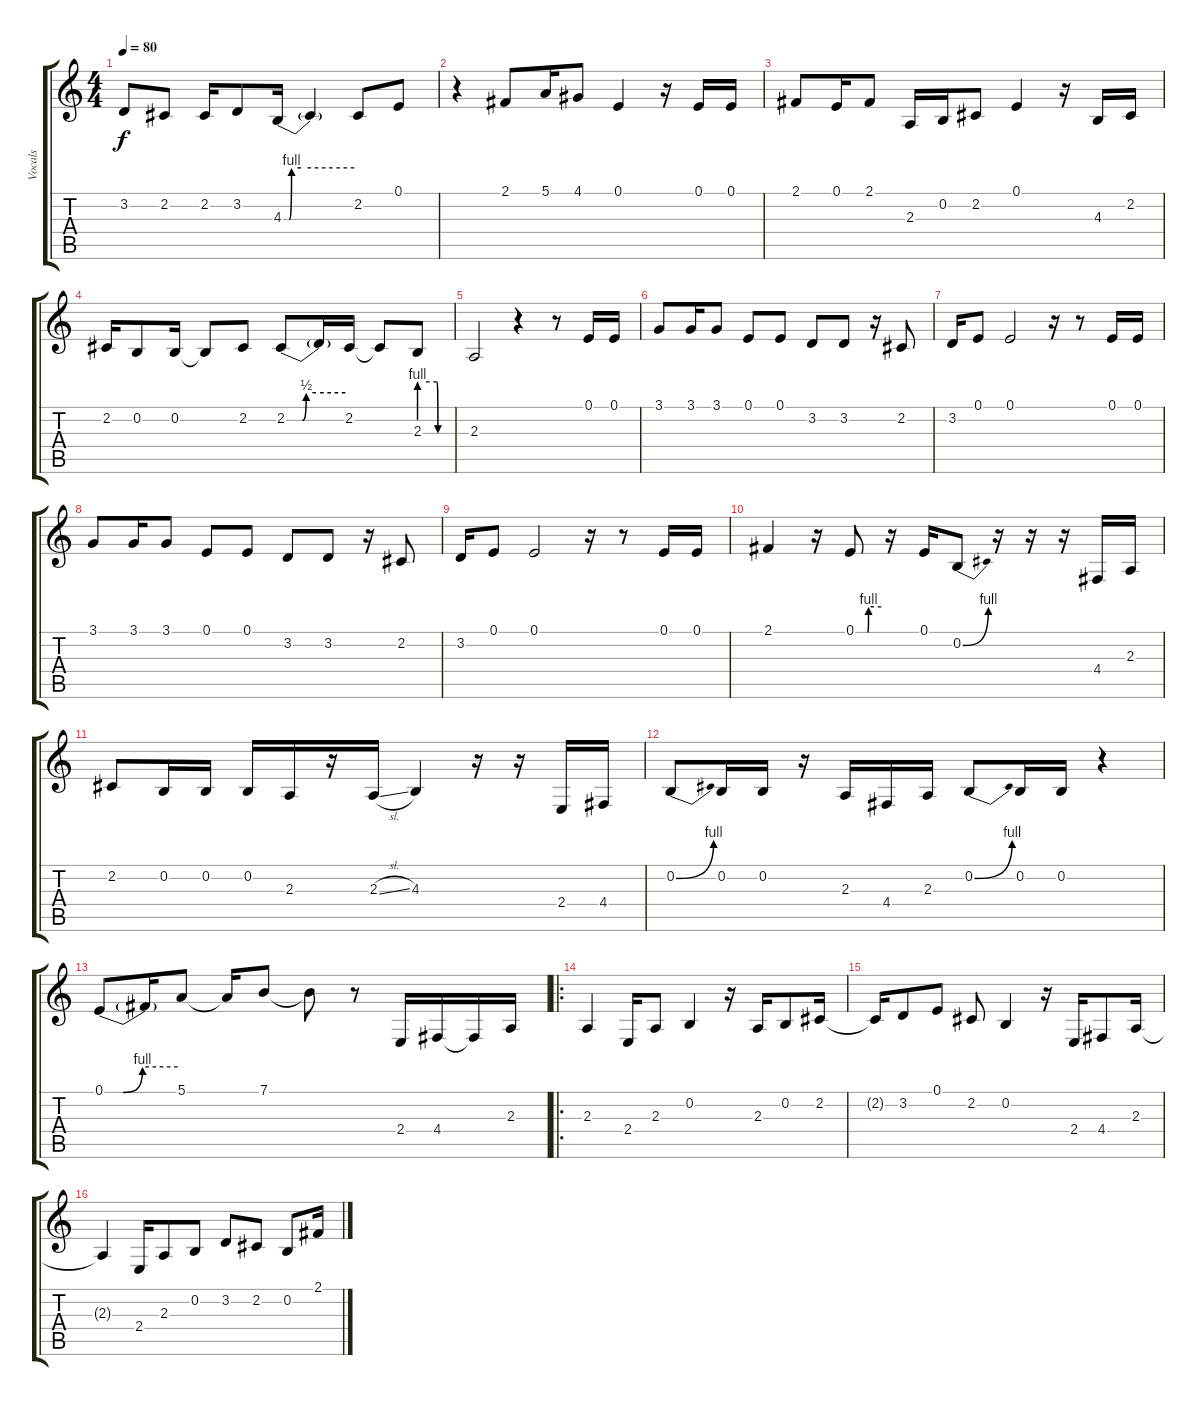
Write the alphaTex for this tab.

\track ("Vocals" "Vocals") {instrument sopranosax}
\staff {score tabs}
\tuning (E4 B3 G3 D3 A2 E2) {hide}
\ts (4 4)
\tempo 80
\clef g2
\ks c
3.2{t}.8{dy f} 2.2.8 2.2.16 3.2.8 4.3{be (custom 0 0 5 0 7 4 15 4 60 4)}.16 4.3{t}.4 2.2.8 0.1.8 |
r.4 2.1.8 5.1.16 4.1.8 0.1.4 r.16 0.1.16 0.1.16 |
2.1.8 0.1.16 2.1.8 2.3.16 0.2.16 2.2.8 0.1.4 r.16 4.3.16 2.2.16 |
2.2.16 0.2.8 0.2.16 0.2{t}.8 2.2.8 2.2{be (custom 0 0 16 0 20 2 30 2 60 2)}.8 2.2{t}.16 2.2.16 2.2{t}.8 2.3{be (custom 0 4 33 4 35 0 41 0 60 0)}.8 |
2.3.2 r.4 r.8 0.1.16 0.1.16 |
3.1.8 3.1.16 3.1.8 0.1.8 0.1.8 3.2.8 3.2.8 r.16 2.2.8 |
3.2.16 0.1.8 0.1.2 r.16 r.8 0.1.16 0.1.16 |
3.1.8 3.1.16 3.1.8 0.1.8 0.1.8 3.2.8 3.2.8 r.16 2.2.8 |
3.2.16 0.1.8 0.1.2 r.16 r.8 0.1.16 0.1.16 |
2.1.4 r.16 0.1{be (custom 0 0 15 0 28 0 30 4 60 4)}.8 r.16 0.1.16 0.2{be (bend 0 0 60 4)}.8 r.16 r.16 r.16 4.4.16 2.3.16 |
2.2.8 0.2.16 0.2.16 0.2.16 2.3.16 r.16 2.3{sl}.16 4.3.4 r.16 r.16 2.4.16 4.4.16 |
0.2{be (bend 0 0 60 4)}.8 0.2.16 0.2.16 r.16 2.3.16 4.4.16 2.3.16 0.2{be (bend 0 0 60 4)}.8 0.2.16 0.2.16 r.4 |
0.1{be (custom 0 0 15 0 31 4 60 4)}.8 0.1{t}.16 5.1.8 5.1{t}.16 7.1.8 7.1{t}.8 r.8 2.4.16 4.4.16 4.4{t}.16 2.3.16 |
\ro
2.3.4 2.4.16 2.3.8 0.2.4 r.16 2.3.16 0.2.8 2.2.16 |
2.2{t}.16 3.2.8 0.1.8 2.2.8 0.2.4 r.16 2.4.16 4.4.8 2.3.16 |
2.3{t}.4 2.4.16 2.3.8 0.2.8 3.2.8 2.2.8 0.2.8 2.1.16
